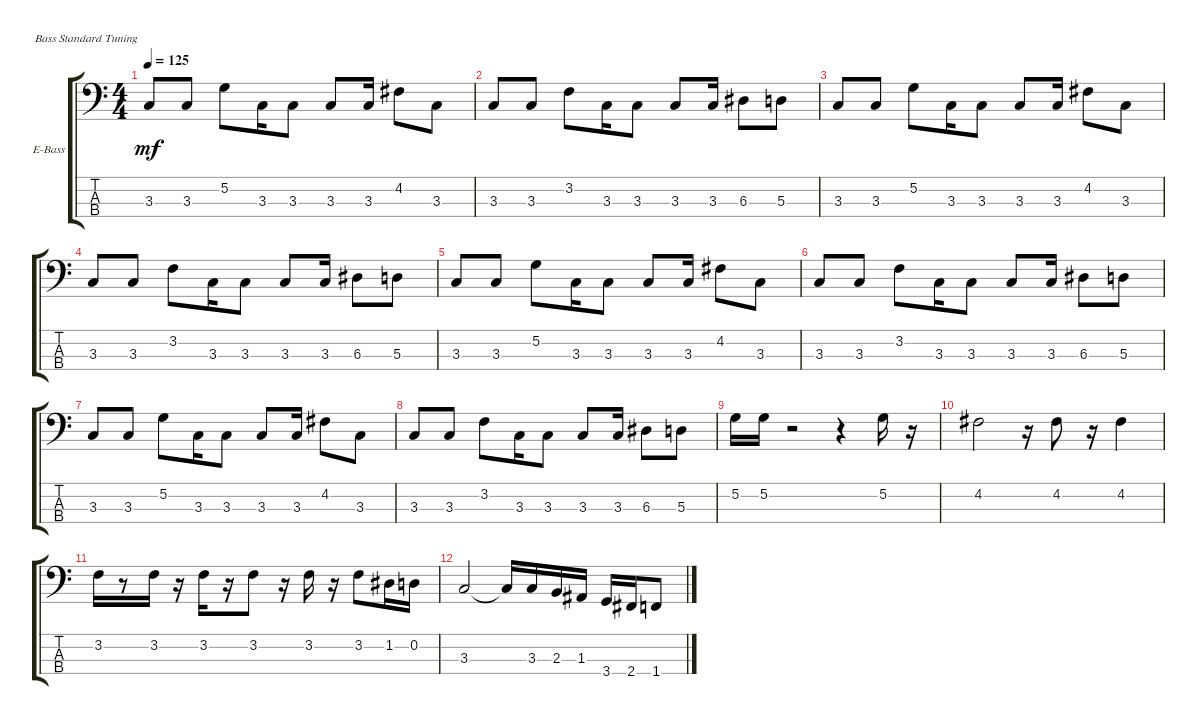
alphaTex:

\defaultSystemsLayout 4
\bracketExtendMode groupsimilarinstruments
\firstSystemTrackNameOrientation horizontal
\otherSystemsTrackNameOrientation horizontal
\track ("Electric Bass" "E-Bass") {instrument electricbassfinger}
\staff {score tabs}
\tuning (G2 D2 A1 E1)
\ts (4 4)
\tempo 125
\clef f4
\ks c
3.3.8{dy mf} 3.3.8 5.2.8 3.3.16 3.3.8 3.3.8 3.3.16 4.2.8 3.3.8 |
3.3.8 3.3.8 3.2.8 3.3.16 3.3.8 3.3.8 3.3.16 6.3.8 5.3.8 |
3.3.8 3.3.8 5.2.8 3.3.16 3.3.8 3.3.8 3.3.16 4.2.8 3.3.8 |
3.3.8 3.3.8 3.2.8 3.3.16 3.3.8 3.3.8 3.3.16 6.3.8 5.3.8 |
3.3.8 3.3.8 5.2.8 3.3.16 3.3.8 3.3.8 3.3.16 4.2.8 3.3.8 |
3.3.8 3.3.8 3.2.8 3.3.16 3.3.8 3.3.8 3.3.16 6.3.8 5.3.8 |
3.3.8 3.3.8 5.2.8 3.3.16 3.3.8 3.3.8 3.3.16 4.2.8 3.3.8 |
3.3.8 3.3.8 3.2.8 3.3.16 3.3.8 3.3.8 3.3.16 6.3.8 5.3.8 |
5.2.16 5.2.16 r.2 r.4 5.2.16 r.16 |
4.2.2 r.16 4.2.8 r.16 4.2.4 |
3.2.16 r.8 3.2.16 r.16 3.2.16 r.16 3.2.8 r.16 3.2.16 r.16 3.2.8 1.2.16 0.2.16 |
3.3.2 3.3{t}.16 3.3.16 2.3.16 1.3.16 3.4.16 2.4.16 1.4.8
